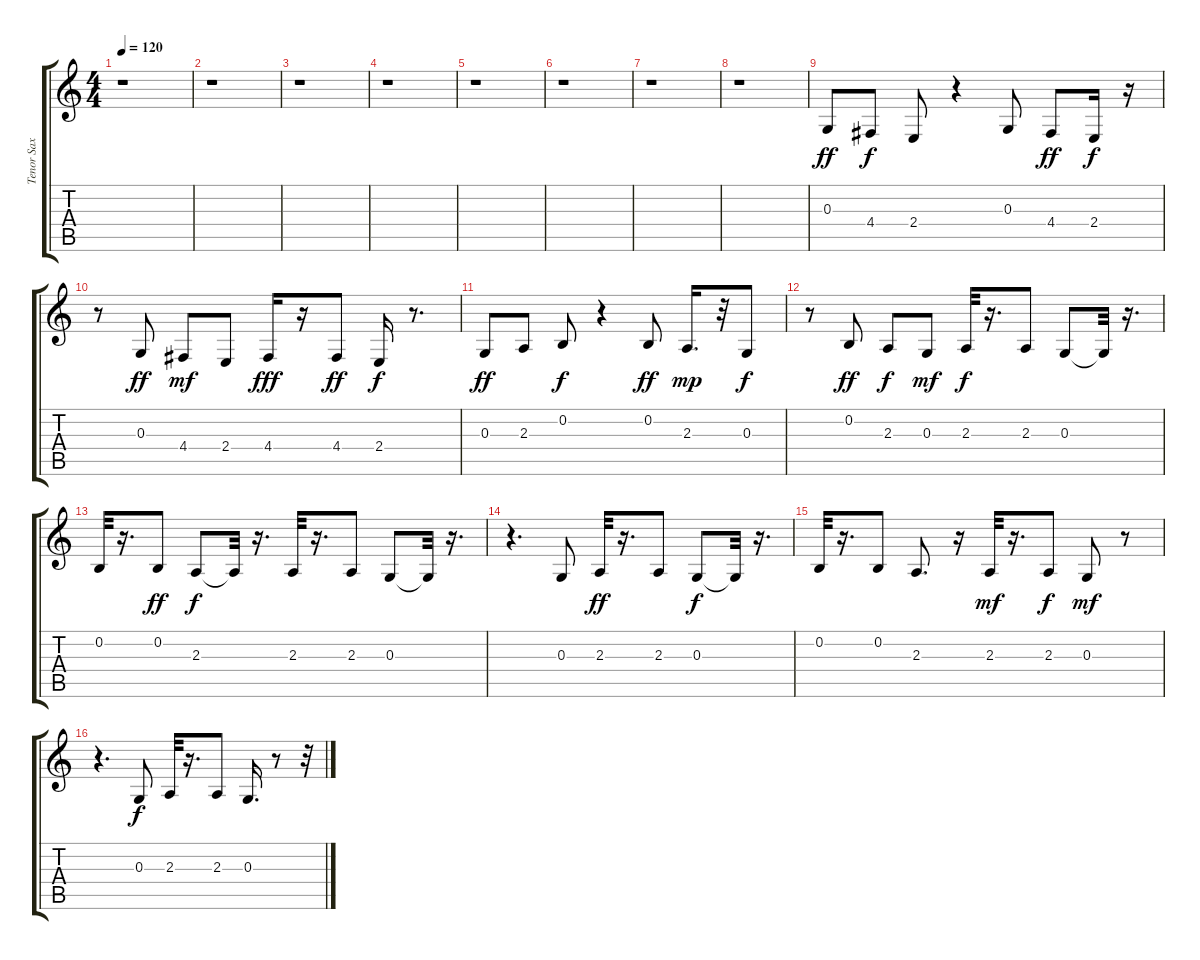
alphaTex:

\track ("Tenor Sax 1" "Tenor Sax ") {instrument tenorsax}
\staff {score tabs}
\tuning (E4 B3 G3 D3 A2 E2) {hide}
\ts (4 4)
\tempo 120
\clef g2
\ks c
r.1{dy f} |
r.1 |
r.1 |
r.1 |
r.1 |
r.1 |
r.1 |
r.1 |
0.3.8{dy ff} 4.4.8{dy f} 2.4.8 r.4 0.3.8 4.4.8{dy ff} 2.4.16{dy f} r.16 |
r.8 0.3.8{dy ff} 4.4.8{dy mf} 2.4.8 4.4.16{dy fff} r.16 4.4.8{dy ff} 2.4.16{dy f} r.8{d} |
0.3.8{dy ff} 2.3.8 0.2.8{dy f} r.4 0.2.8{dy ff} 2.3.16{d dy mp} r.32 0.3.8{dy f} |
r.8 0.2.8{dy ff} 2.3.8{dy f} 0.3.8{dy mf} 2.3.32{dy f} r.16{d} 2.3.8 0.3.8 0.3{t}.32 r.16{d} |
0.2.32 r.16{d} 0.2.8{dy ff} 2.3.8{dy f} 2.3{t}.32 r.16{d} 2.3.32 r.16{d} 2.3.8 0.3.8 0.3{t}.32 r.16{d} |
r.4{d} 0.3.8 2.3.32{dy ff} r.16{d} 2.3.8 0.3.8{dy f} 0.3{t}.32 r.16{d} |
0.2.32 r.16{d} 0.2.8 2.3.8{d} r.16 2.3.32{dy mf} r.16{d} 2.3.8{dy f} 0.3.8{dy mf} r.8 |
r.4{d} 0.3.8{dy f} 2.3.32 r.16{d} 2.3.8 0.3.16{d} r.8 r.32
